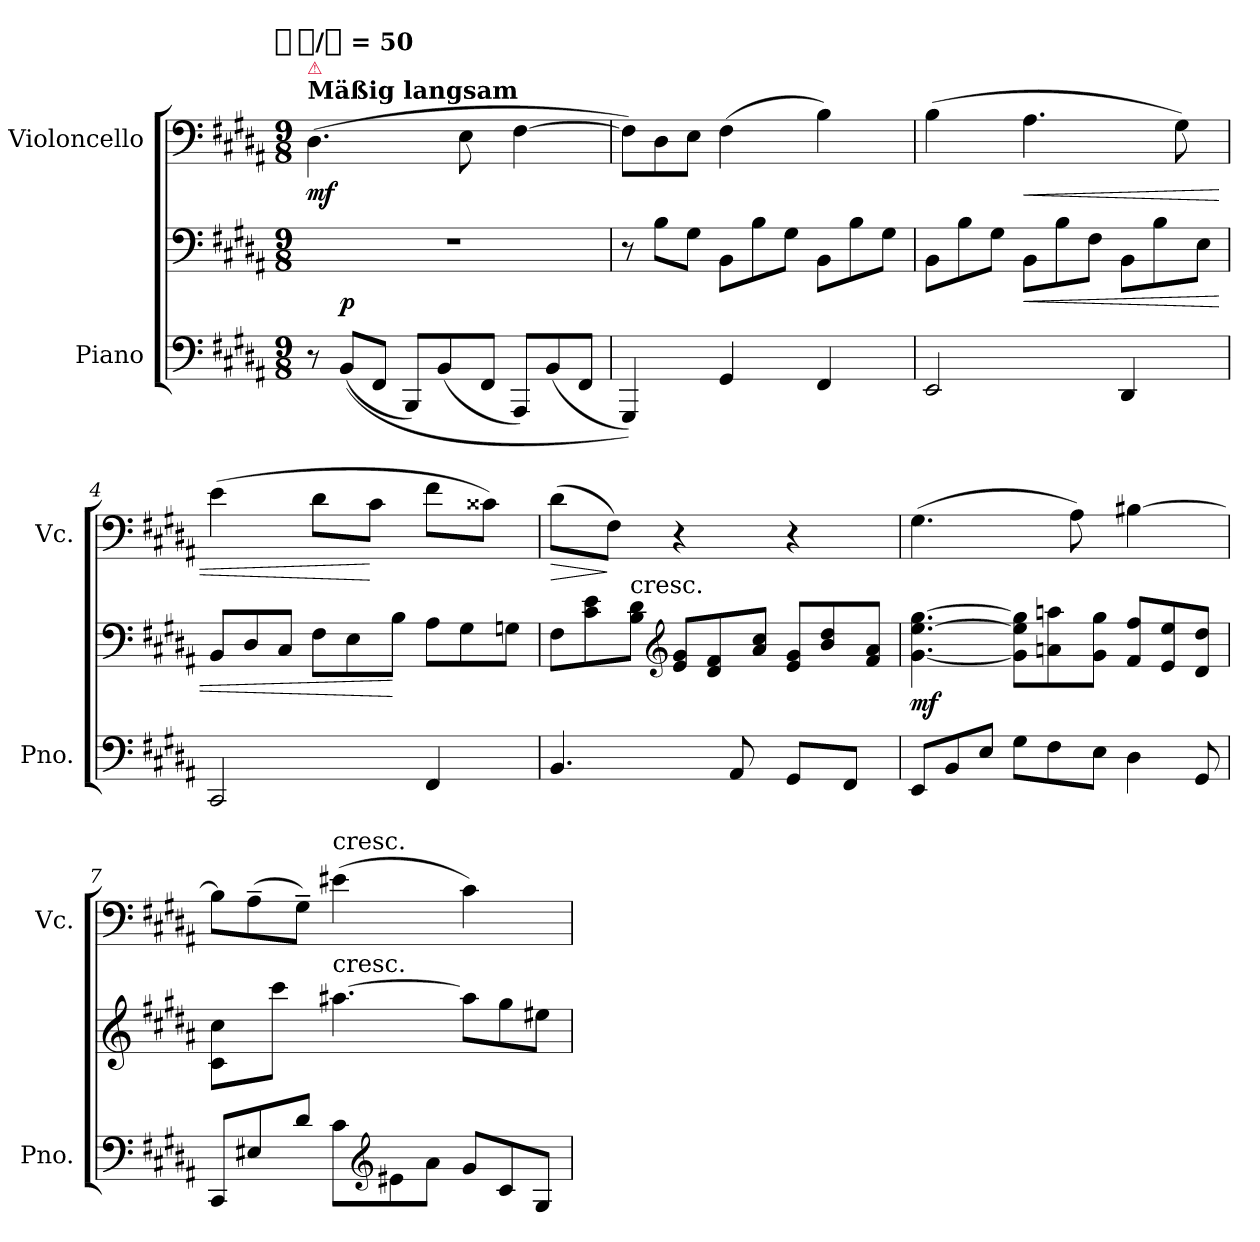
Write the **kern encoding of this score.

**kern	**kern	**dynam	**kern	**dynam
*part2	*part2	*part2	*part1	*part1
*staff3	*staff2	*staff2/3	*staff1	*staff1
*I"Piano	*	*	*I"Violoncello	*
*I'Pno.	*	*	*I'Vc.	*
*clefF4	*clefF4	*	*clefF4	*
*k[f#c#g#d#a#]	*k[f#c#g#d#a#]	*	*k[f#c#g#d#a#]	*
*B:	*B:	*	*B:	*
!!LO:TX:omd:t=[quarter-dot]/[quarter] = 50
*M9/8	*M9/8	*	*M9/8	*
*MM50	*MM50	*	*MM50	*
*	*	*	*Xtuplet	*
=1	=1	=1	=1	=1
*	*^	*	*	*
!	!	!	!	!LO:TX:a:B:t=Mäßig langsam	!
!	!	!	!	!LO:TX:a:color=crimson:t=⚠	!
8r	8%9r	8ryy	.	(8%3.D#	mf
((8BBL	.	1ryy	p	.	.
8FF#J	.	.	.	.	.
8BBBL)	.	.	.	.	.
(8BB	.	.	.	.	.
.	.	.	.	16%3E	.
8FF#J	.	.	.	.	.
8AAA#L)	.	.	.	[8%3F#	.
(8BB	.	.	.	.	.
8FF#J	.	.	.	.	.
*	*v	*v	*	*	*
=2	=2	=2	=2	=2
*Xtuplet	*	*	*	*
*	*^	*	*	*
!	!LO:TX:b:i:t=sempre legato	!	!	!	!
*	*v	*v	*	*	*
8%3GGG#))	8r	.	8F#L])	.
.	8BL	.	8D#	.
.	8G#J	.	8EJ	.
8%3GG#	8BBL	.	(8%3F#	.
.	8B	.	.	.
.	8G#J	.	.	.
8%3FF#	8BBL	.	8%3B)	.
.	8B	.	.	.
.	8G#J	.	.	.
=3	=3	=3	=3	=3
4%3EE	8BBL	.	(8%3B	.
.	8B	.	.	.
.	8G#J	.	.	.
!	!	!LO:HP:b	!	!LO:HP:b
.	8BBL	<	8%3.A#	<
.	8B	.	.	.
.	8F#J	.	.	.
8%3DD#	8BBL	.	.	.
.	8B	.	.	.
.	.	.	16%3G#)	.
.	8EJ	.	.	.
=4	=4	=4	=4	=4
4%3CC#	8BBL	.	(8%3e	.
.	8D#	.	.	.
.	8C#J	.	.	.
.	8F#L	.	16%3d#L	.
.	8E	.	.	.
.	.	.	16%3c#J	[
.	8BJ	[	.	.
8%3FF#	8A#L	.	16%3f#L	.
.	8G#	.	.	.
.	.	.	16%3c##XJ)	.
.	8GnJ	.	.	.
=5	=5	=5	=5	=5
!	!	!	!	!LO:HP:b
8%3.BB	8F#L	.	(16%3d#L	>
.	8c# 8e	.	.	.
.	.	.	16%3F#J)	]
!	!LO:TX:t=cresc.	!	!	!
.	8B 8d#J	.	.	.
*	*clefG2	*	*	*
.	8e 8g#L	.	8%3r	.
.	8d# 8f#	.	.	.
16%3AA#	.	.	.	.
.	8a# 8cc#J	.	.	.
16%3GG#L	8e 8g#L	.	8%3r	.
.	8b 8dd#	.	.	.
16%3FF#J	.	.	.	.
.	8f# 8a#J	.	.	.
=6	=6	=6	=6	=6
8EEL	[4.g# [4.ee [4.gg#	mf	(8%3.G#	.
8BB	.	.	.	.
8EJ	.	.	.	.
8G#L	8g#] 8ee] 8gg#]L	.	.	.
8F#	8an 8aan	.	.	.
.	.	.	16%3A#i)	.
8EJ	8g# 8gg#J	.	.	.
4D#	8f# 8ff#L	.	[8%3B#X	.
.	8e 8ee	.	.	.
8GG#	8d# 8dd#J	.	.	.
=7	=7	=7	=7	=7
*	*Xtuplet	*	*	*
8CC#L	16%3c# 16%3cc#L	.	8B#L]	.
8E#X	.	.	(8A#~	.
.	16%3ccc#J	.	.	.
8d#J	.	.	8G#~J)	.
!	!	!	!LO:TX:t=cresc.	!
!	!LO:TX:t=cresc.	!	!	!
8c#L	[4.aa#X	.	(8%3e#X	.
*clefG2	*	*	*	*
8e#X	.	.	.	.
8a#J	.	.	.	.
8g#L	8aa#L]	.	8%3c#)	.
8c#	8gg#	.	.	.
8G#J	8ee#XJ	.	.	.
=	=	=	=	=
*-	*-	*-	*-	*-
